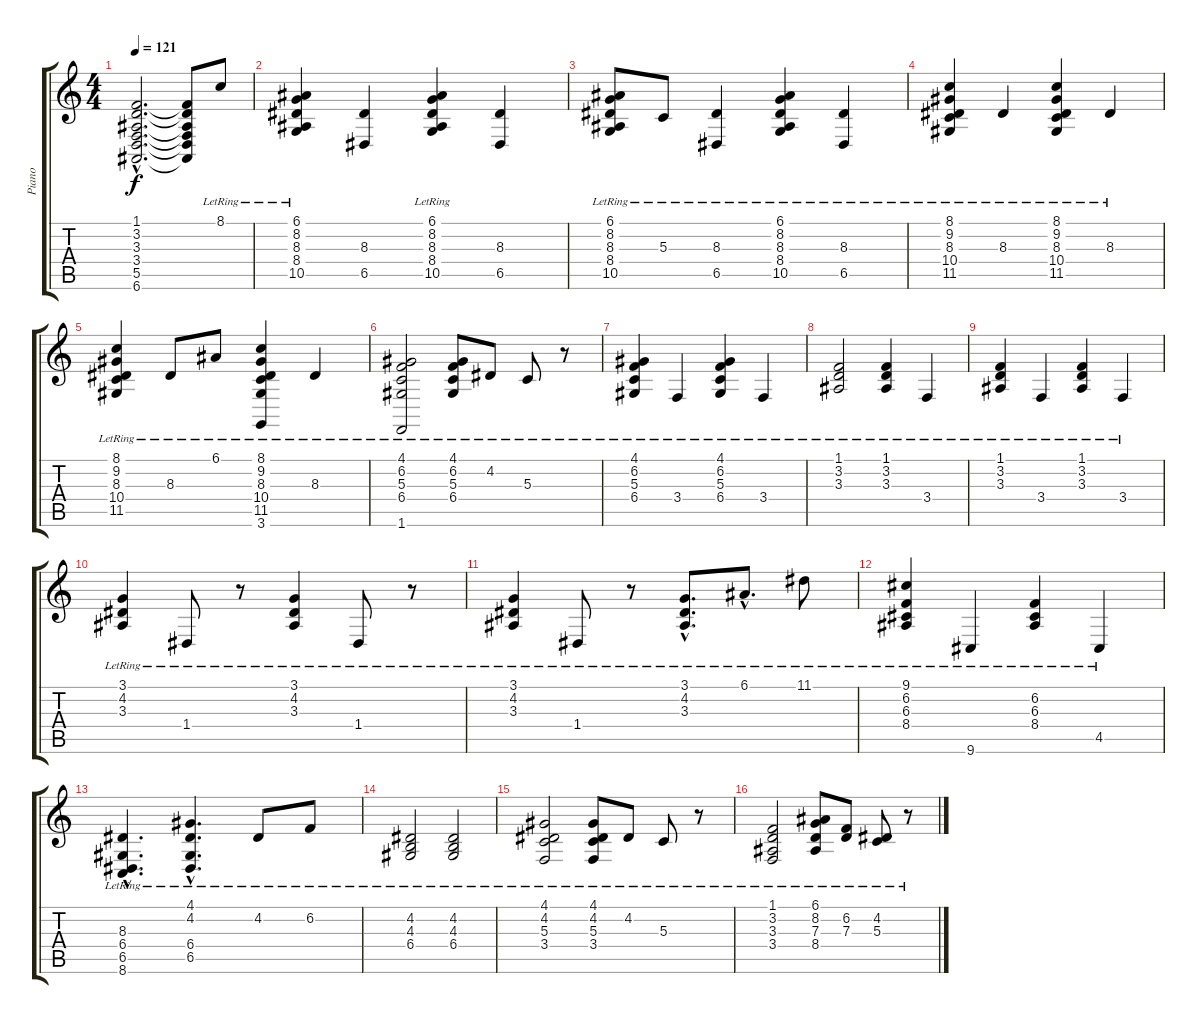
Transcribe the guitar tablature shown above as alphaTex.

\track ("Piano" "Piano") {instrument acousticgrandpiano}
\staff {score tabs}
\tuning (E4 B3 G3 D3 A2 E2) {hide}
\ts (4 4)
\tempo 121
\clef g2
\ks c
(1.1{hac} 3.2{hac} 3.3{hac} 3.4{hac} 5.5{hac} 6.6{hac}).2{d dy f} (1.1{t} 3.2{t} 3.3{t} 3.4{t} 5.5{t} 6.6{t}).8 8.1{lr}.8 |
(6.1{lr} 8.2{lr} 8.3{lr} 8.4{lr} 10.5{lr}).4 (8.3 6.5).4 (6.1{lr} 8.2{lr} 8.3{lr} 8.4{lr} 10.5{lr}).4 (8.3 6.5).4 |
(6.1{lr} 8.2{lr} 8.3{lr} 8.4{lr} 10.5{lr}).8 5.3{lr}.8 (8.3{lr} 6.5{lr}).4 (6.1{lr} 8.2{lr} 8.3{lr} 8.4{lr} 10.5{lr}).4 (8.3{lr} 6.5{lr}).4 |
(8.1{lr} 9.2{lr} 8.3{lr} 10.4{lr} 11.5{lr}).4 8.3{lr}.4 (8.1{lr} 9.2{lr} 8.3{lr} 10.4{lr} 11.5{lr}).4 8.3{lr}.4 |
(8.1{lr} 9.2{lr} 8.3{lr} 10.4{lr} 11.5{lr}).4 8.3{lr}.8 6.1{lr}.8 (8.1{lr} 9.2{lr} 8.3{lr} 10.4{lr} 11.5{lr} 3.6{lr}).4 8.3{lr}.4 |
(4.1{lr} 6.2{lr} 5.3{lr} 6.4{lr} 1.6{lr}).2 (4.1{lr} 6.2{lr} 5.3{lr} 6.4{lr}).8 4.2{lr}.8 5.3{lr}.8 r.8 |
(4.1{lr} 6.2{lr} 5.3{lr} 6.4{lr}).4 3.4{lr}.4 (4.1{lr} 6.2{lr} 5.3{lr} 6.4{lr}).4 3.4{lr}.4 |
(1.1{lr} 3.2{lr} 3.3{lr}).2 (1.1{lr} 3.2{lr} 3.3{lr}).4 3.4{lr}.4 |
(1.1{lr} 3.2{lr} 3.3{lr}).4 3.4{lr}.4 (1.1{lr} 3.2{lr} 3.3{lr}).4 3.4{lr}.4 |
(3.1{lr} 4.2{lr} 3.3{lr}).4 1.4{lr}.8 r.8 (3.1{lr} 4.2{lr} 3.3{lr}).4 1.4{lr}.8 r.8 |
(3.1{lr} 4.2{lr} 3.3{lr}).4 1.4{lr}.8 r.8 (3.1{hac lr} 4.2{hac lr} 3.3{hac lr}).8{d} 6.1{hac lr}.8{d} 11.1{lr}.8 |
(9.1{lr} 6.2{lr} 6.3{lr} 8.4{lr}).4 9.6{lr}.4 (6.2{lr} 6.3{lr} 8.4{lr}).4 4.5{lr}.4 |
(8.3{hac lr} 6.4{hac lr} 6.5{hac lr} 8.6{hac lr}).4{d} (4.1{hac lr} 4.2{hac lr} 6.4{hac lr} 6.5{hac lr}).4{d} 4.2{lr}.8 6.2{lr}.8 |
(4.2{lr} 4.3{lr} 6.4{lr}).2 (4.2{lr} 4.3{lr} 6.4{lr}).2 |
(4.1{lr} 4.2{lr} 5.3{lr} 3.4{lr}).2 (4.1{lr} 4.2{lr} 5.3{lr} 3.4{lr}).8 4.2{lr}.8 5.3{lr}.8 r.8 |
(1.1{lr} 3.2{lr} 3.3{lr} 3.4{lr}).2 (6.1{lr} 8.2{lr} 7.3{lr} 8.4{lr}).8 (6.2{lr} 7.3{lr}).8 (4.2{lr} 5.3{lr}).8 r.8
